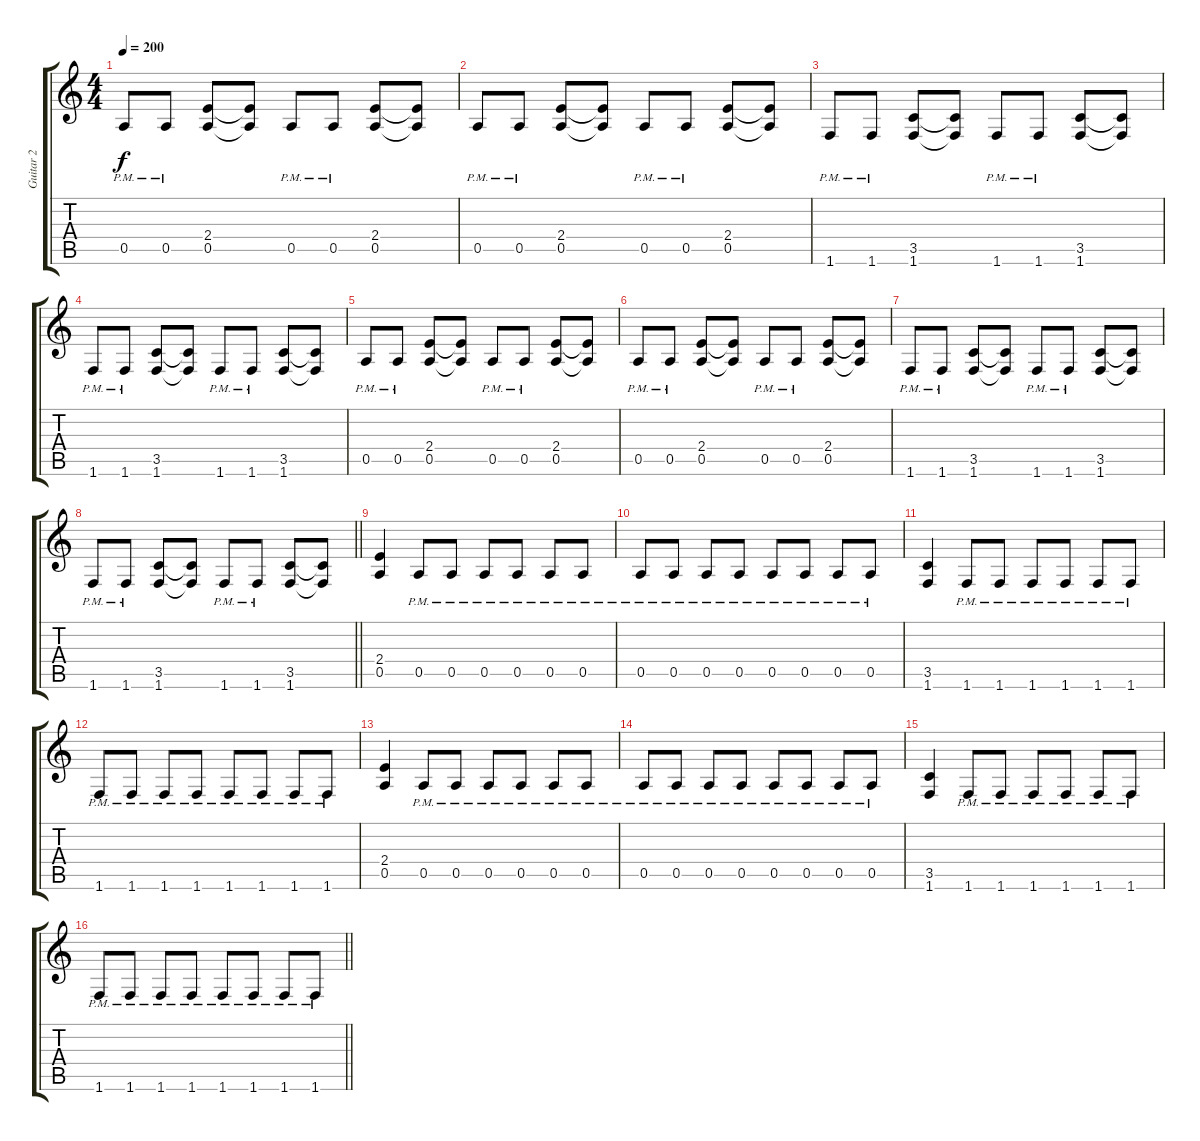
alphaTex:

\track ("Guitar 2" "Guitar 2") {instrument distortionguitar}
\staff {score tabs}
\tuning (E4 B3 G3 D3 A2 E2) {hide}
\ts (4 4)
\section ("" "")
\tempo 200
\clef g2
\ks c
0.5{pm}.8{dy f} 0.5{pm}.8 (2.4 0.5).8 (2.4{t} 0.5{t}).8 0.5{pm}.8 0.5{pm}.8 (2.4 0.5).8 (2.4{t} 0.5{t}).8 |
0.5{pm}.8 0.5{pm}.8 (2.4 0.5).8 (2.4{t} 0.5{t}).8 0.5{pm}.8 0.5{pm}.8 (2.4 0.5).8 (2.4{t} 0.5{t}).8 |
1.6{pm}.8 1.6{pm}.8 (3.5 1.6).8 (3.5{t} 1.6{t}).8 1.6{pm}.8 1.6{pm}.8 (3.5 1.6).8 (3.5{t} 1.6{t}).8 |
1.6{pm}.8 1.6{pm}.8 (3.5 1.6).8 (3.5{t} 1.6{t}).8 1.6{pm}.8 1.6{pm}.8 (3.5 1.6).8 (3.5{t} 1.6{t}).8 |
0.5{pm}.8 0.5{pm}.8 (2.4 0.5).8 (2.4{t} 0.5{t}).8 0.5{pm}.8 0.5{pm}.8 (2.4 0.5).8 (2.4{t} 0.5{t}).8 |
0.5{pm}.8 0.5{pm}.8 (2.4 0.5).8 (2.4{t} 0.5{t}).8 0.5{pm}.8 0.5{pm}.8 (2.4 0.5).8 (2.4{t} 0.5{t}).8 |
1.6{pm}.8 1.6{pm}.8 (3.5 1.6).8 (3.5{t} 1.6{t}).8 1.6{pm}.8 1.6{pm}.8 (3.5 1.6).8 (3.5{t} 1.6{t}).8 |
\barLineRight lightlight
1.6{pm}.8 1.6{pm}.8 (3.5 1.6).8 (3.5{t} 1.6{t}).8 1.6{pm}.8 1.6{pm}.8 (3.5 1.6).8 (3.5{t} 1.6{t}).8 |
\section ("" "")
(2.4 0.5).4 0.5{pm}.8 0.5{pm}.8 0.5{pm}.8 0.5{pm}.8 0.5{pm}.8 0.5{pm}.8 |
0.5{pm}.8 0.5{pm}.8 0.5{pm}.8 0.5{pm}.8 0.5{pm}.8 0.5{pm}.8 0.5{pm}.8 0.5{pm}.8 |
(3.5 1.6).4 1.6{pm}.8 1.6{pm}.8 1.6{pm}.8 1.6{pm}.8 1.6{pm}.8 1.6{pm}.8 |
1.6{pm}.8 1.6{pm}.8 1.6{pm}.8 1.6{pm}.8 1.6{pm}.8 1.6{pm}.8 1.6{pm}.8 1.6{pm}.8 |
(2.4 0.5).4 0.5{pm}.8 0.5{pm}.8 0.5{pm}.8 0.5{pm}.8 0.5{pm}.8 0.5{pm}.8 |
0.5{pm}.8 0.5{pm}.8 0.5{pm}.8 0.5{pm}.8 0.5{pm}.8 0.5{pm}.8 0.5{pm}.8 0.5{pm}.8 |
(3.5 1.6).4 1.6{pm}.8 1.6{pm}.8 1.6{pm}.8 1.6{pm}.8 1.6{pm}.8 1.6{pm}.8 |
\barLineRight lightlight
1.6{pm}.8 1.6{pm}.8 1.6{pm}.8 1.6{pm}.8 1.6{pm}.8 1.6{pm}.8 1.6{pm}.8 1.6{pm}.8
